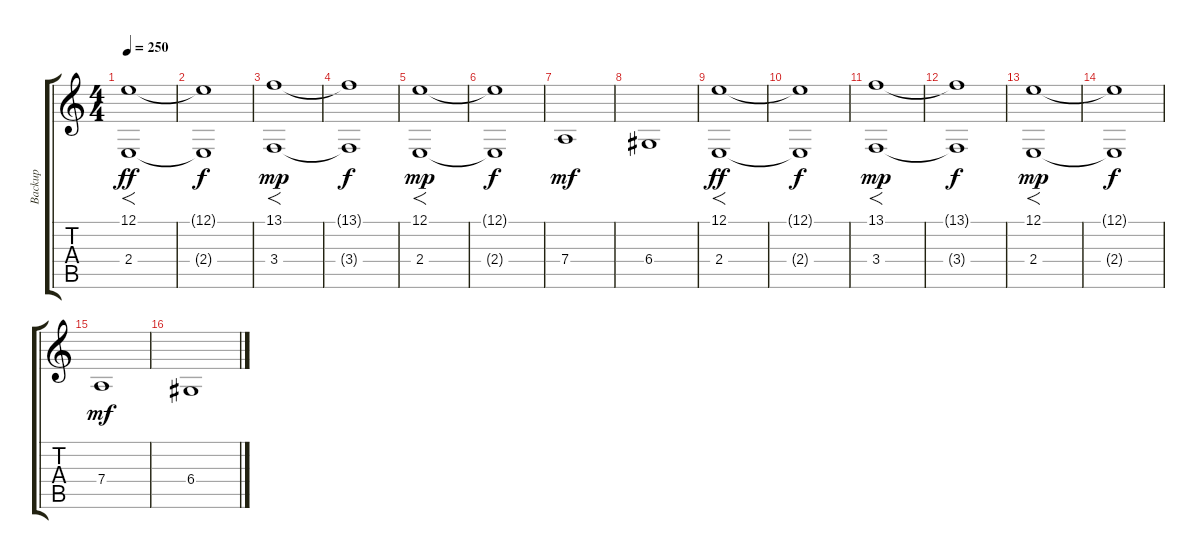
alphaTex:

\track ("Backup" "Backup") {instrument voiceoohs}
\staff {score tabs}
\tuning (E4 B3 G3 D3 A2 E2) {hide}
\ts (4 4)
\tempo 250
\clef g2
\ks c
(12.1 2.4).1{f dy ff} |
(12.1{t} 2.4{t}).1{dy f} |
(13.1 3.4).1{f dy mp} |
(13.1{t} 3.4{t}).1{dy f} |
(12.1 2.4).1{f dy mp} |
(12.1{t} 2.4{t}).1{dy f} |
7.4.1{dy mf} |
6.4.1 |
(12.1 2.4).1{f dy ff} |
(12.1{t} 2.4{t}).1{dy f} |
(13.1 3.4).1{f dy mp} |
(13.1{t} 3.4{t}).1{dy f} |
(12.1 2.4).1{f dy mp} |
(12.1{t} 2.4{t}).1{dy f} |
7.4.1{dy mf} |
6.4.1
